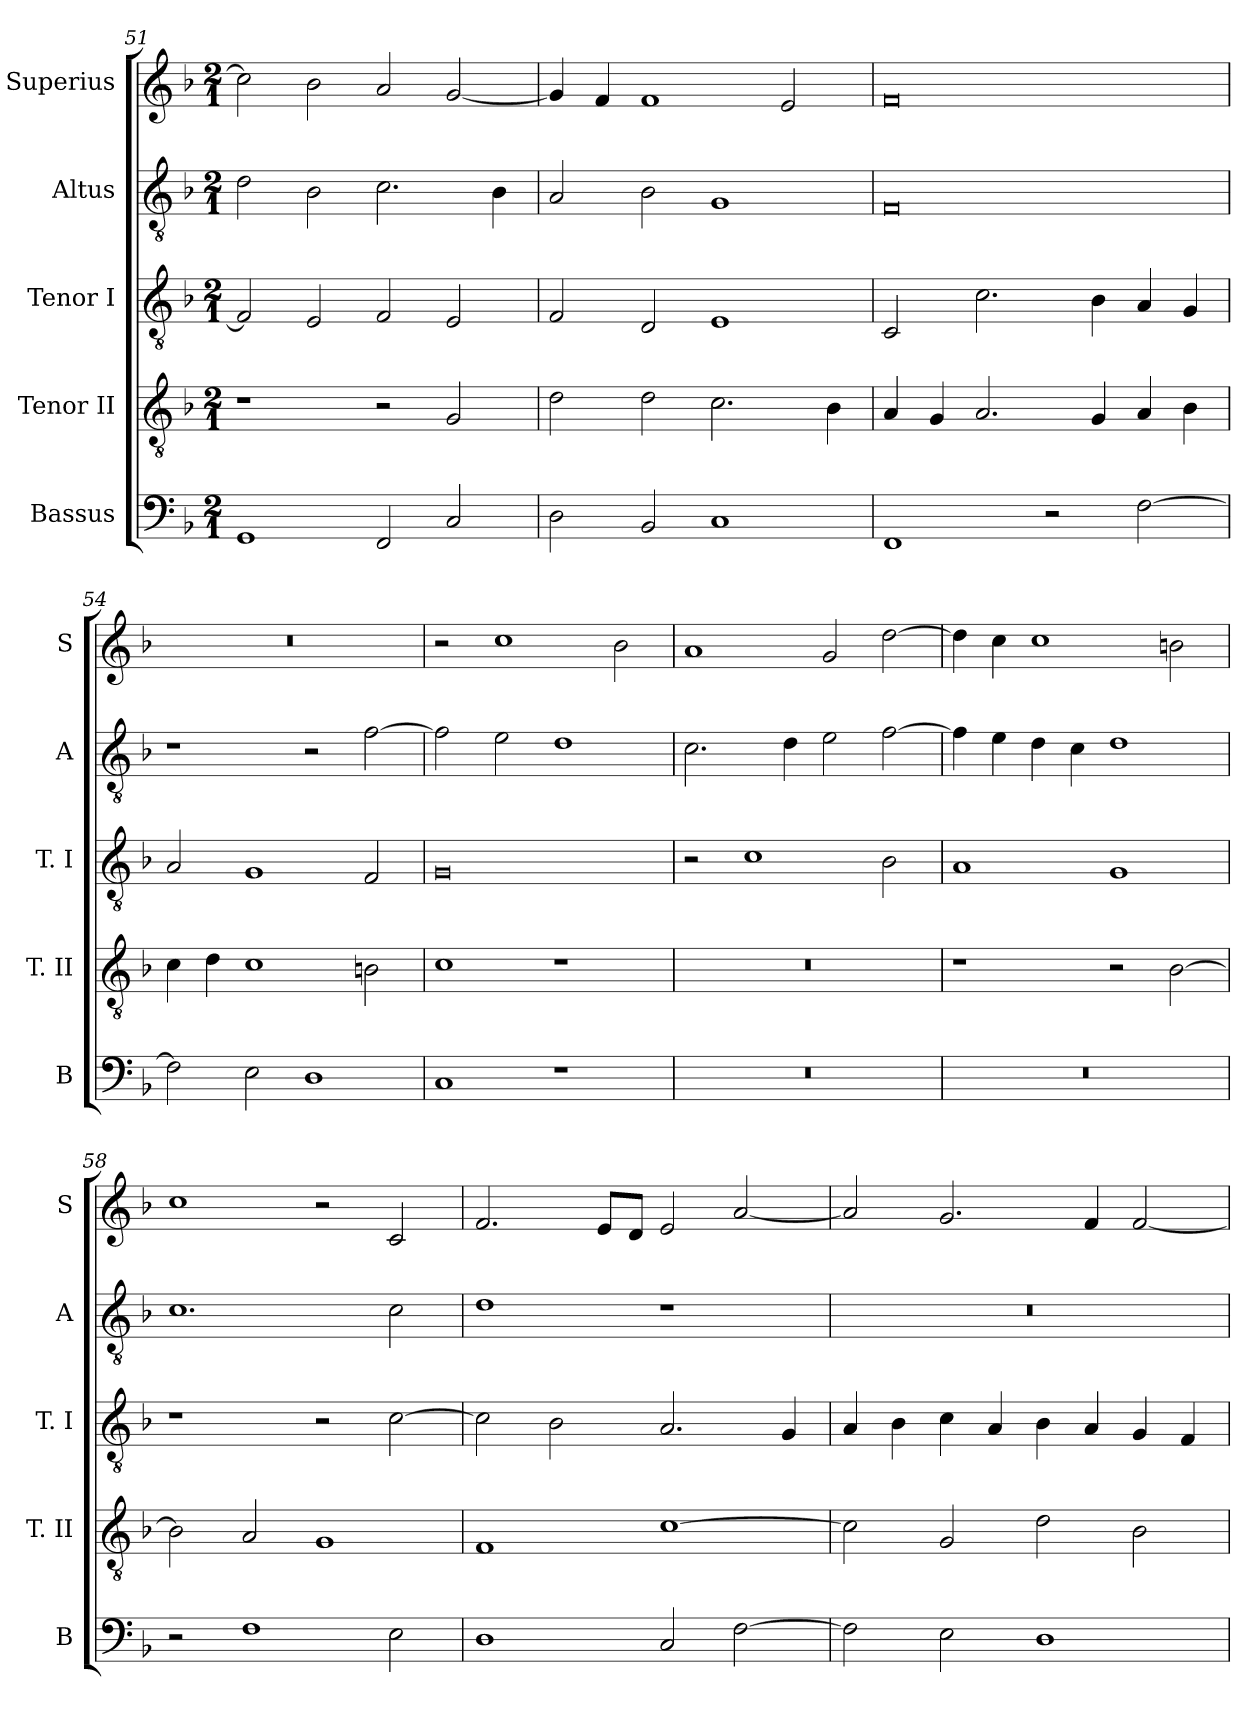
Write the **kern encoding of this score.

**kern	**kern	**kern	**kern	**kern
*part5	*part4	*part3	*part2	*part1
*staff5	*staff4	*staff3	*staff2	*staff1
*I"Bassus	*I"Tenor II	*I"Tenor I	*I"Altus	*I"Superius
*I'B	*I'T. II	*I'T. I	*I'A	*I'S
*clefF4	*clefGv2	*clefGv2	*clefGv2	*clefG2
*k[b-]	*k[b-]	*k[b-]	*k[b-]	*k[b-]
*F:	*F:	*F:	*F:	*F:
*M2/1	*M2/1	*M2/1	*M2/1	*M2/1
=51	=51	=51	=51	=51
1GG	1r	2F]	2d	2cc]
.	.	2E	2B-	2b-
2FF	2r	2F	2.c	2a
2C	2G	2E	.	[2g
.	.	.	4B-	.
=52	=52	=52	=52	=52
2D	2d	2F	2A	4g]
.	.	.	.	4f
2BB-	2d	2D	2B-	1f
1C	2.c	1E	1G	.
.	.	.	.	2e
.	4B-	.	.	.
=53	=53	=53	=53	=53
1FF	4A	2C	0F	0f
.	4G	.	.	.
.	2.A	2.c	.	.
2r	.	.	.	.
.	4G	4B-	.	.
[2F	4A	4A	.	.
.	4B-	4G	.	.
=54	=54	=54	=54	=54
2F]	4c	2A	1r	0r
.	4d	.	.	.
2E	1c	1G	.	.
1D	.	.	2r	.
.	2Bn	2F	[2f	.
=55	=55	=55	=55	=55
1C	1c	0G	2f]	2r
.	.	.	2e	1cc
1r	1r	.	1d	.
.	.	.	.	2b-
=56	=56	=56	=56	=56
0r	0r	2r	2.c	1a
.	.	1c	.	.
.	.	.	4d	.
.	.	.	2e	2g
.	.	2B-	[2f	[2dd
=57	=57	=57	=57	=57
0r	1r	1A	4f]	4dd]
.	.	.	4e	4cc
.	.	.	4d	1cc
.	.	.	4c	.
.	2r	1G	1d	.
.	[2B-	.	.	2bn
=58	=58	=58	=58	=58
2r	2B-]	1r	1.c	1cc
1F	2A	.	.	.
.	1G	2r	.	2r
2E	.	[2c	2c	2c
=59	=59	=59	=59	=59
1D	1F	2c]	1d	2.f
.	.	2B-	.	.
.	.	.	.	8eL
.	.	.	.	8dJ
2C	[1c	2.A	1r	2e
[2F	.	.	.	[2a
.	.	4G	.	.
=60	=60	=60	=60	=60
2F]	2c]	4A	0r	2a]
.	.	4B-	.	.
2E	2G	4c	.	2.g
.	.	4A	.	.
1D	2d	4B-	.	.
.	.	4A	.	4f
.	2B-	4G	.	[2f
.	.	4F	.	.
=	=	=	=	=
*-	*-	*-	*-	*-
